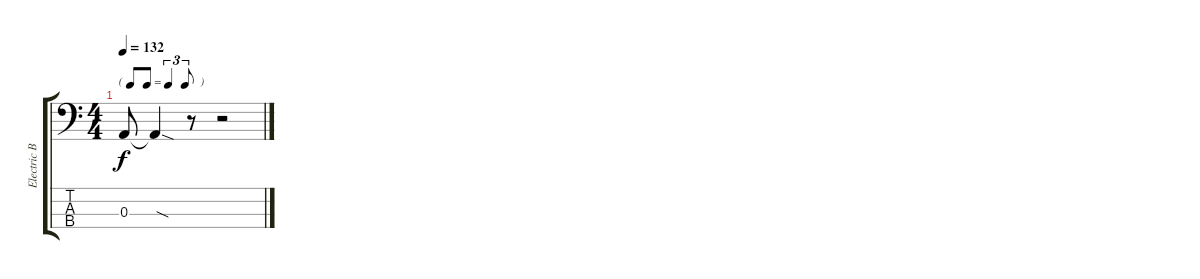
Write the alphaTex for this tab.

\track ("Electric Bass" "Electric B") {instrument electricbassfinger}
\staff {score tabs}
\tuning (G2 D2 A1 E1) {hide}
\ts (4 4)
\tf triplet8th
\tempo 132
\clef f4
\ks c
0.3{t}.8{dy f} 0.3{sod t}.4 r.8 r.2
